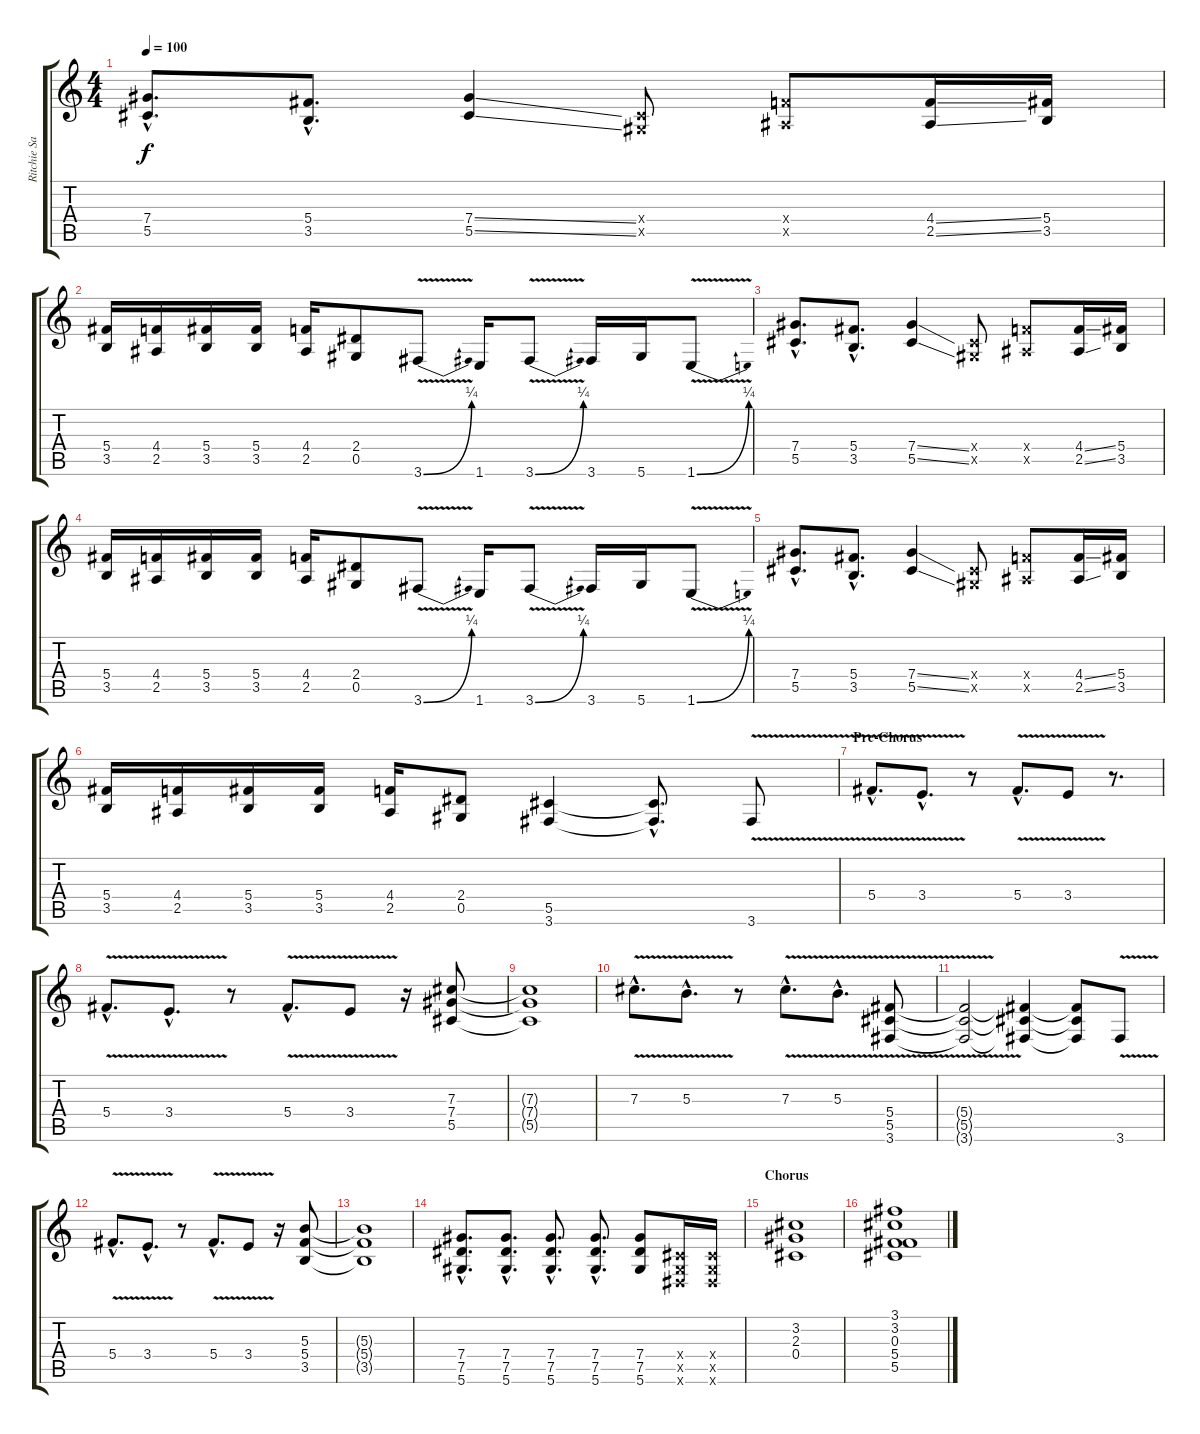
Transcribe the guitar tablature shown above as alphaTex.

\track ("Ritchie Sambora" "Ritchie Sa") {instrument overdrivenguitar}
\staff {score tabs}
\tuning (Eb4 Bb3 Gb3 Db3 Ab2 Eb2) {hide}
\ts (4 4)
\tempo 100
\clef g2
\ks c
(7.4{hac} 5.5{hac}).8{d dy f} (5.4{hac} 3.5{hac}).8{d} (7.4{ss} 5.5{ss}).4 (0.4{x} 0.5{x}).8 (4.4{x} 2.5{x}).8 (4.4{ss} 2.5{ss}).16 (5.4 3.5).16 |
(5.4 3.5).16 (4.4 2.5).16 (5.4 3.5).16 (5.4 3.5).16 (4.4 2.5).16 (2.4 0.5).8 3.6{be (bend 0 0 60 1) v}.8 1.6.16 3.6{be (bend 0 0 60 1) v}.8 3.6.16 5.6.16 1.6{be (bend 0 0 60 1) v}.8 |
(7.4{hac} 5.5{hac}).8{d} (5.4{hac} 3.5{hac}).8{d} (7.4{ss} 5.5{ss}).4 (0.4{x} 0.5{x}).8 (4.4{x} 2.5{x}).8 (4.4{ss} 2.5{ss}).16 (5.4 3.5).16 |
(5.4 3.5).16 (4.4 2.5).16 (5.4 3.5).16 (5.4 3.5).16 (4.4 2.5).16 (2.4 0.5).8 3.6{be (bend 0 0 60 1) v}.8 1.6.16 3.6{be (bend 0 0 60 1) v}.8 3.6.16 5.6.16 1.6{be (bend 0 0 60 1) v}.8 |
(7.4{hac} 5.5{hac}).8{d} (5.4{hac} 3.5{hac}).8{d} (7.4{ss} 5.5{ss}).4 (0.4{x} 0.5{x}).8 (4.4{x} 2.5{x}).8 (4.4{ss} 2.5{ss}).16 (5.4 3.5).16 |
(5.4 3.5).16 (4.4 2.5).16 (5.4 3.5).16 (5.4 3.5).16 (4.4 2.5).16 (2.4 0.5).8 (5.5 3.6).4 (5.5{hac t} 3.6{hac t}).8{d} 3.6{v}.8 |
\section ("" "Pre-Chorus")
5.4{v hac}.8{d} 3.4{v hac}.8{d} r.8 5.4{v hac}.8{d} 3.4{v}.8 r.8{d} |
5.4{v hac}.8{d} 3.4{v hac}.8{d} r.8 5.4{v hac}.8{d} 3.4{v}.8 r.16 (7.3 7.4 5.5).8 |
(7.3{t} 7.4{t} 5.5{t}).1 |
7.3{v hac}.8{d} 5.3{v hac}.8{d} r.8 7.3{v hac}.8{d} 5.3{v hac}.8{d} (5.4 5.5 3.6{v}).8 |
(5.4{t} 5.5{t} 3.6{t}).2 (5.4{t} 5.5{t} 3.6{t}).4 (5.4{t} 5.5{t} 3.6{t}).8 3.6{v}.8 |
5.4{v hac}.8{d} 3.4{v hac}.8{d} r.8 5.4{v hac}.8{d} 3.4{v}.8 r.16 (5.3 5.4 3.5).8 |
(5.3{t} 5.4{t} 3.5{t}).1 |
(7.4{hac} 7.5{hac} 5.6{hac}).8{d} (7.4{hac} 7.5{hac} 5.6{hac}).8{d} (7.4{hac} 7.5{hac} 5.6{hac}).8{d} (7.4{hac} 7.5{hac} 5.6{hac}).8{d} (7.4 7.5 5.6).8 (0.4{x} 0.5{x} 0.6{x}).16 (0.4{x} 0.5{x} 0.6{x}).16 |
\section ("" "Chorus")
(3.2 2.3 0.4).1 |
(3.1 3.2 0.3 5.4 5.5).1
